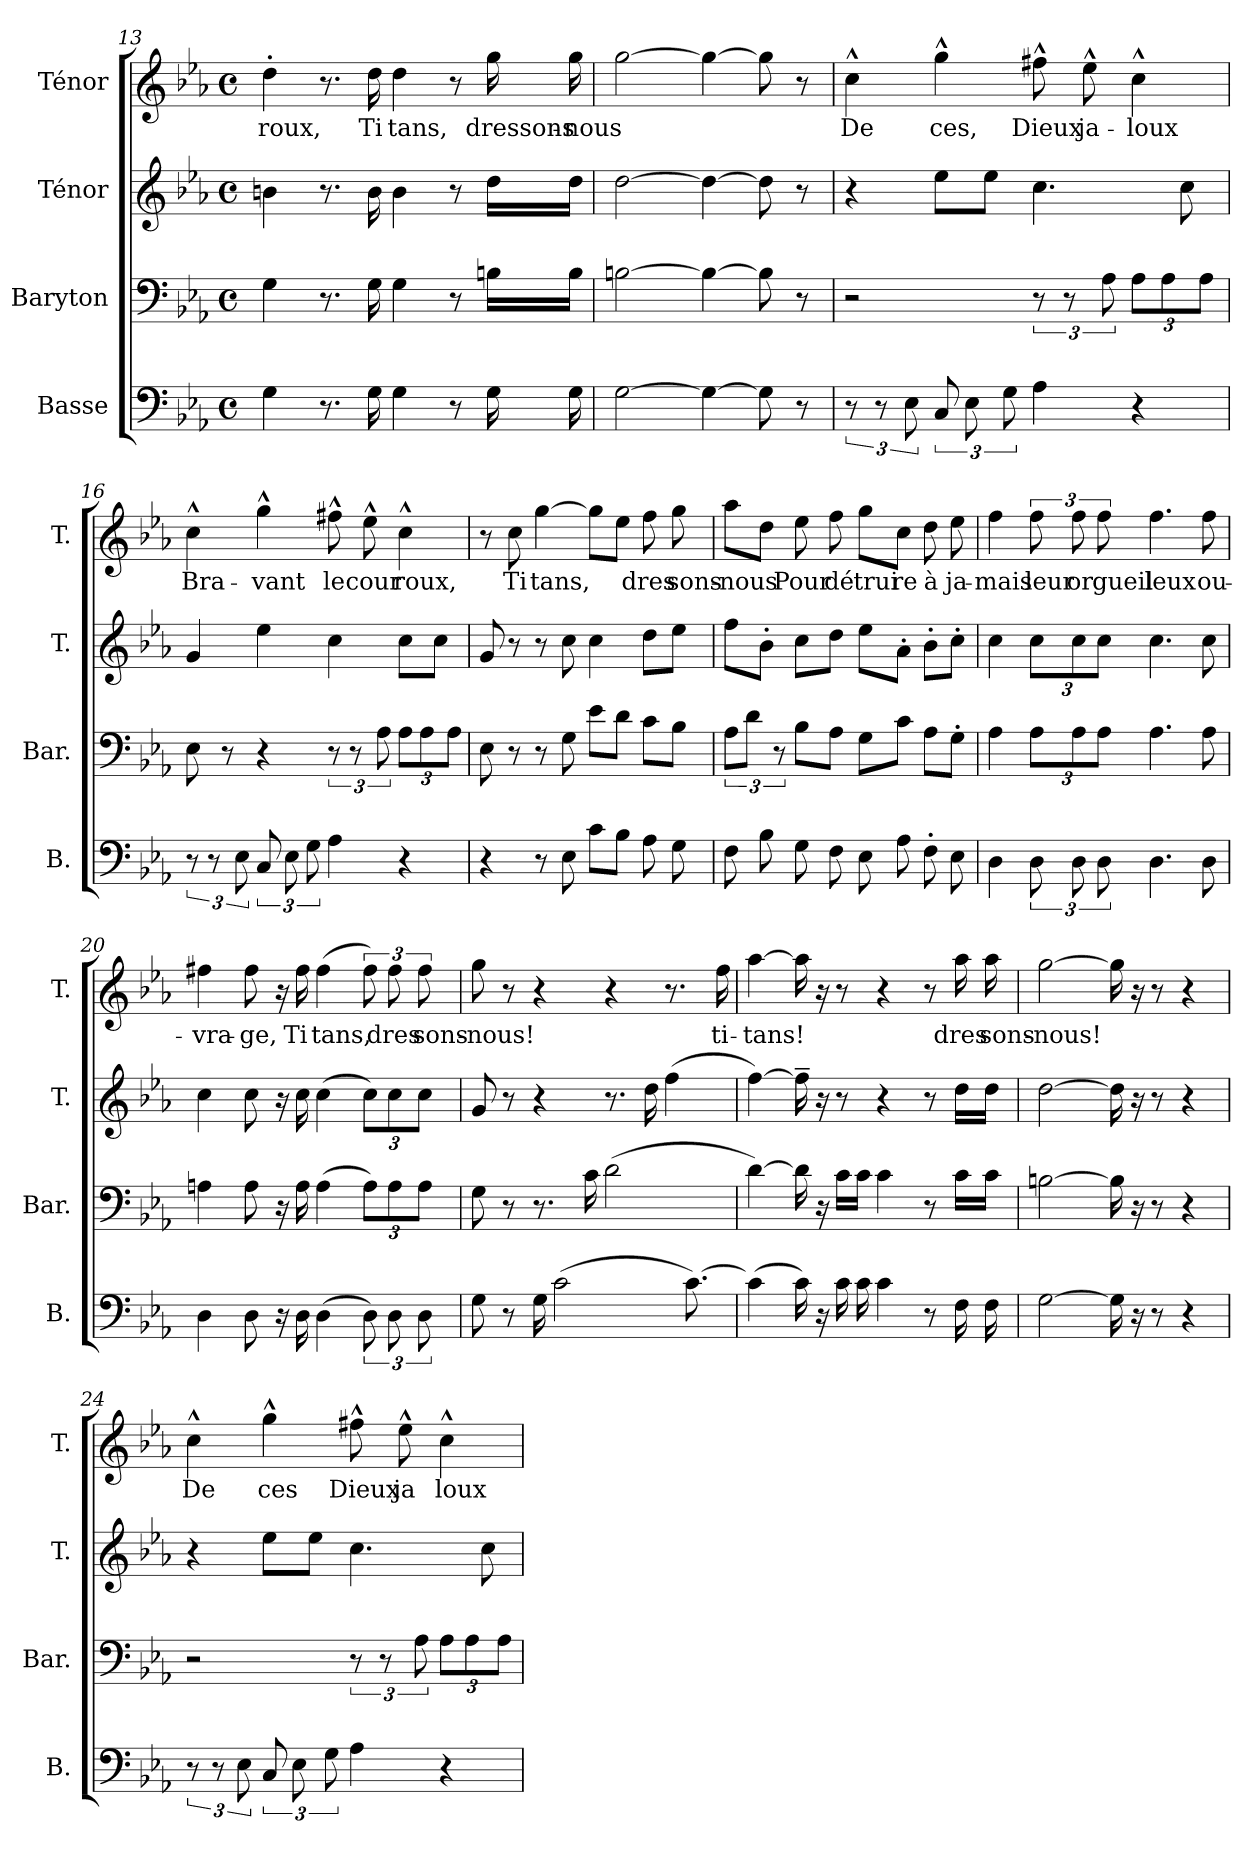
**kern	**kern	**kern	**kern	**text
*part4	*part3	*part2	*part1	*part1
*staff4	*staff3	*staff2	*staff1	*staff1
*I"Basse	*I"Baryton	*I"Ténor	*I"Ténor	*
*I'B.	*I'Bar.	*I'T.	*I'T.	*
*clefF4	*clefF4	*clefG2	*clefG2	*
*k[b-e-a-]	*k[b-e-a-]	*k[b-e-a-]	*k[b-e-a-]	*
*M4/4	*M4/4	*M4/4	*M4/4	*
*met(c)	*met(c)	*met(c)	*met(c)	*
=13	=13	=13	=13	=13
!	!	!	!	!LO:LY:b
4G\	4G\	4bn\	4dd'\	-roux,
8.r	8.r	8.r	8.r	.
!	!	!	!	!LO:LY:b
16G\	16G\	16b\	16dd\	Ti
!	!	!	!	!LO:LY:b
4G\	4G\	4b\	4dd\	tans,
8r	8r	8r	8r	.
!	!	!	!	!LO:LY:b
16G\	16Bn\LL	16dd\LL	16gg\	dressons-
!	!	!	!	!LO:LY:b
16G\	16B\JJ	16dd\JJ	16gg\	-nous
=14	=14	=14	=14	=14
[2G\	[2Bn\	[2dd\	[2gg\	.
4G\_	4B\_	4dd\_	4gg\_	.
8G\]	8B\]	8dd\]	8gg\]	.
8r	8r	8r	8r	.
=15	=15	=15	=15	=15
!	!	!	!	!LO:LY:b
12r	2r	4r	4cc^^\	De
12r	.	.	.	.
12E-\	.	.	.	.
!	!	!	!	!LO:LY:b
12C/	.	8ee-\L	4gg^^\	ces,
12E-\	.	.	.	.
.	.	8ee-\J	.	.
12G\	.	.	.	.
!	!	!	!	!LO:LY:b
4A-\	12r	4.cc\	8ff#X^^\	Dieux
.	12r	.	.	.
!	!	!	!	!LO:LY:b
.	.	.	8ee-^^\	ja-
.	12A-\	.	.	.
!	!	!	!	!LO:LY:b
4r	12A-\L	.	4cc^^\	-loux
.	12A-\	.	.	.
.	.	8cc\	.	.
.	12A-\J	.	.	.
=16	=16	=16	=16	=16
!	!	!	!	!LO:LY:b
12r	8E-\	4g/	4cc^^\	Bra-
12r	.	.	.	.
.	8r	.	.	.
12E-\	.	.	.	.
!	!	!	!	!LO:LY:b
12C/	4r	4ee-\	4gg^^\	-vant
12E-\	.	.	.	.
12G\	.	.	.	.
!	!	!	!	!LO:LY:b
4A-\	12r	4cc\	8ff#X^^\	le
.	12r	.	.	.
!	!	!	!	!LO:LY:b
.	.	.	8ee-^^\	cour
.	12A-\	.	.	.
!	!	!	!	!LO:LY:b
4r	12A-\L	8cc\L	4cc^^\	roux,
.	12A-\	.	.	.
.	.	8cc\J	.	.
.	12A-\J	.	.	.
=17	=17	=17	=17	=17
4r	8E-\	8g/	8r	.
!	!	!	!	!LO:LY:b
.	8r	8r	8cc\	Ti
!	!	!	!	!LO:LY:b
8r	8r	8r	[4gg\	tans,
8E-\	8G\	8cc\	.	.
8c\L	8e-\L	4cc\	8gg\L]	.
8B-\J	8d\J	.	8ee-\J	.
!	!	!	!	!LO:LY:b
8A-\	8c\L	8dd\L	8ff\	dres
!	!	!	!	!LO:LY:b
8G\	8B-\J	8ee-\J	8gg\	sons-
=18	=18	=18	=18	=18
!	!	!	!	!LO:LY:b
8F\	12A-\L	8ff\L	8aa-\L	nous
.	12d\J	.	.	.
8B-\	.	8b-'\J	8dd\J	.
.	12r	.	.	.
!	!	!	!	!LO:LY:b
8G\	8B-\L	8cc\L	8ee-\	Pour
!	!	!	!	!LO:LY:b
8F\	8A-\J	8dd\J	8ff\	dé
!	!	!	!	!LO:LY:b
8E-\	8G\L	8ee-\L	8gg\L	trui
!	!	!	!	!LO:LY:b
8A-\	8c\J	8a-'\J	8cc\J	re
!	!	!	!	!LO:LY:b
8F'\	8A-\L	8b-'\L	8dd\	à
!	!	!	!	!LO:LY:b
8E-\	8G'\J	8cc'\J	8ee-\	ja-
=19	=19	=19	=19	=19
!	!	!	!	!LO:LY:b
4D\	4A-\	4cc\	4ff\	-mais
!	!	!	!	!LO:LY:b
12D\	12A-\L	12cc\L	12ff\	leur
!	!	!	!	!LO:LY:b
12D\	12A-\	12cc\	12ff\	or
!	!	!	!	!LO:LY:b
12D\	12A-\J	12cc\J	12ff\	gueil
!	!	!	!	!LO:LY:b
4.D\	4.A-\	4.cc\	4.ff\	leux
!	!	!	!	!LO:LY:b
8D\	8A-\	8cc\	8ff\	ou-
=20	=20	=20	=20	=20
!	!	!	!	!LO:LY:b
4D\	4An\	4cc\	4ff#X\	-vra-
!	!	!	!	!LO:LY:b
8D\	8A\	8cc\	8ff#\	-ge,
16r	16r	16r	16r	.
!	!	!	!	!LO:LY:b
16D\	16A\	16cc\	16ff#\	Ti
!	!	!	!	!LO:LY:b
(>4D\	(>4A\	(>4cc\	(>4ff#\	tans,
12D\)	12A\L)	12cc\L)	12ff#\)	.
!	!	!	!	!LO:LY:b
12D\	12A\	12cc\	12ff#\	dres
!	!	!	!	!LO:LY:b
12D\	12A\J	12cc\J	12ff#\	sons-
=21	=21	=21	=21	=21
!	!	!	!	!LO:LY:b
8G\	8G\	8g/	8gg\	-nous!
8r	8r	8r	8r	.
16G\	8.r	4r	4r	.
(>2c\	.	.	.	.
.	16c\	.	.	.
.	(>2d\	8.r	4r	.
.	.	16dd\	.	.
.	.	(>4ff\	8.r	.
[8.c\)	.	.	.	.
!	!	!	!	!LO:LY:b
.	.	.	16ff\	ti-
=22	=22	=22	=22	=22
!	!	!	!	!LO:LY:b
(>4c\]	[4d\)	[4ff\)	[4aa-\	-tans!
16c\)	16d\]	16ff~\]	16aa-\]	.
16r	16r	16r	16r	.
16c\	16c\LL	8r	8r	.
16c\	16c\JJ	.	.	.
4c\	4c\	4r	4r	.
8r	8r	8r	8r	.
!	!	!	!	!LO:LY:b
16F\	16c\LL	16dd\LL	16aa-\	dres
!	!	!	!	!LO:LY:b
16F\	16c\JJ	16dd\JJ	16aa-\	sons-
=23	=23	=23	=23	=23
!	!	!	!	!LO:LY:b
[2G\	[2Bn\	[2dd\	[2gg\	-nous!
16G\]	16B\]	16dd\]	16gg\]	.
16r	16r	16r	16r	.
8r	8r	8r	8r	.
4r	4r	4r	4r	.
=24	=24	=24	=24	=24
!	!	!	!	!LO:LY:b
12r	2r	4r	4cc^^\	De
12r	.	.	.	.
12E-\	.	.	.	.
!	!	!	!	!LO:LY:b
12C/	.	8ee-\L	4gg^^\	ces
12E-\	.	.	.	.
.	.	8ee-\J	.	.
12G\	.	.	.	.
!	!	!	!	!LO:LY:b
4A-\	12r	4.cc\	8ff#X^^\	Dieux
.	12r	.	.	.
!	!	!	!	!LO:LY:b
.	.	.	8ee-^^\	ja
.	12A-\	.	.	.
!	!	!	!	!LO:LY:b
4r	12A-\L	.	4cc^^\	loux
.	12A-\	.	.	.
.	.	8cc\	.	.
.	12A-\J	.	.	.
=	=	=	=	=
*-	*-	*-	*-	*-
